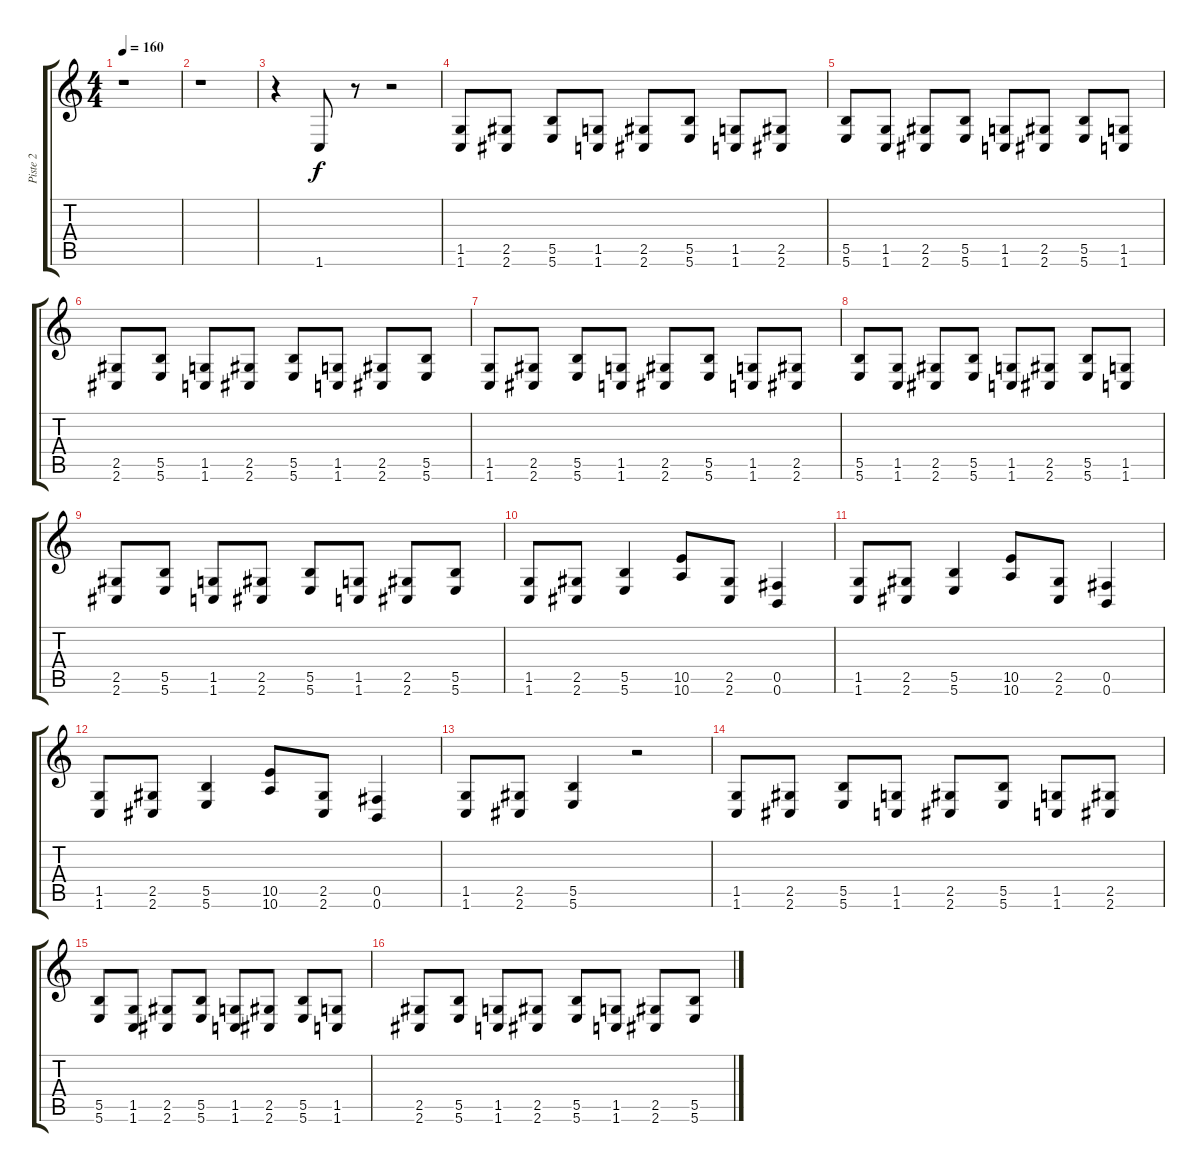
\track ("Piste 2" "Piste 2") {instrument distortionguitar}
\staff {score tabs}
\tuning (Db4 Ab3 E3 B2 Gb2 B1) {hide}
\ts (4 4)
\tempo 160
\clef g2
\ks c
r.1{dy f instrument distortionguitar} |
r.1 |
r.4 1.6.8 r.8 r.2 |
(1.5 1.6).8 (2.5 2.6).8 (5.5 5.6).8 (1.5 1.6).8 (2.5 2.6).8 (5.5 5.6).8 (1.5 1.6).8 (2.5 2.6).8 |
(5.5 5.6).8 (1.5 1.6).8 (2.5 2.6).8 (5.5 5.6).8 (1.5 1.6).8 (2.5 2.6).8 (5.5 5.6).8 (1.5 1.6).8 |
(2.5 2.6).8 (5.5 5.6).8 (1.5 1.6).8 (2.5 2.6).8 (5.5 5.6).8 (1.5 1.6).8 (2.5 2.6).8 (5.5 5.6).8 |
(1.5 1.6).8 (2.5 2.6).8 (5.5 5.6).8 (1.5 1.6).8 (2.5 2.6).8 (5.5 5.6).8 (1.5 1.6).8 (2.5 2.6).8 |
(5.5 5.6).8 (1.5 1.6).8 (2.5 2.6).8 (5.5 5.6).8 (1.5 1.6).8 (2.5 2.6).8 (5.5 5.6).8 (1.5 1.6).8 |
(2.5 2.6).8 (5.5 5.6).8 (1.5 1.6).8 (2.5 2.6).8 (5.5 5.6).8 (1.5 1.6).8 (2.5 2.6).8 (5.5 5.6).8 |
(1.5 1.6).8 (2.5 2.6).8 (5.5 5.6).4 (10.5 10.6).8 (2.5 2.6).8 (0.5 0.6).4 |
(1.5 1.6).8 (2.5 2.6).8 (5.5 5.6).4 (10.5 10.6).8 (2.5 2.6).8 (0.5 0.6).4 |
(1.5 1.6).8 (2.5 2.6).8 (5.5 5.6).4 (10.5 10.6).8 (2.5 2.6).8 (0.5 0.6).4 |
(1.5 1.6).8 (2.5 2.6).8 (5.5 5.6).4 r.2 |
(1.5 1.6).8 (2.5 2.6).8 (5.5 5.6).8 (1.5 1.6).8 (2.5 2.6).8 (5.5 5.6).8 (1.5 1.6).8 (2.5 2.6).8 |
(5.5 5.6).8 (1.5 1.6).8 (2.5 2.6).8 (5.5 5.6).8 (1.5 1.6).8 (2.5 2.6).8 (5.5 5.6).8 (1.5 1.6).8 |
(2.5 2.6).8 (5.5 5.6).8 (1.5 1.6).8 (2.5 2.6).8 (5.5 5.6).8 (1.5 1.6).8 (2.5 2.6).8 (5.5 5.6).8
